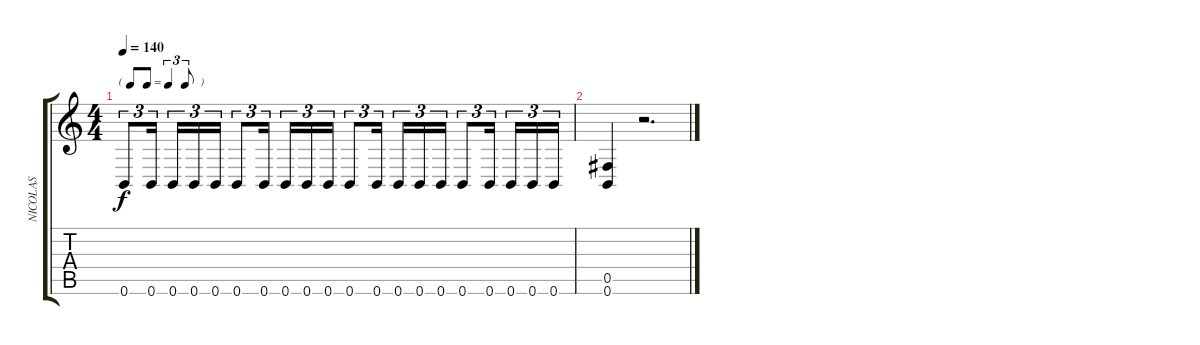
\track ("NICOLAS" "NICOLAS") {instrument overdrivenguitar}
\staff {score tabs}
\tuning (Db4 Ab3 E3 B2 Gb2 B1) {hide}
\ts (4 4)
\tf triplet8th
\tempo 140
\clef g2
\ks c
0.6.8{tu (3 2) dy f} 0.6.16{tu (3 2)} 0.6.16{tu (3 2)} 0.6.16{tu (3 2)} 0.6.16{tu (3 2)} 0.6.8{tu (3 2)} 0.6.16{tu (3 2)} 0.6.16{tu (3 2)} 0.6.16{tu (3 2)} 0.6.16{tu (3 2)} 0.6.8{tu (3 2)} 0.6.16{tu (3 2)} 0.6.16{tu (3 2)} 0.6.16{tu (3 2)} 0.6.16{tu (3 2)} 0.6.8{tu (3 2)} 0.6.16{tu (3 2)} 0.6.16{tu (3 2)} 0.6.16{tu (3 2)} 0.6.16{tu (3 2)} |
(0.5 0.6).4 r.2{d}
